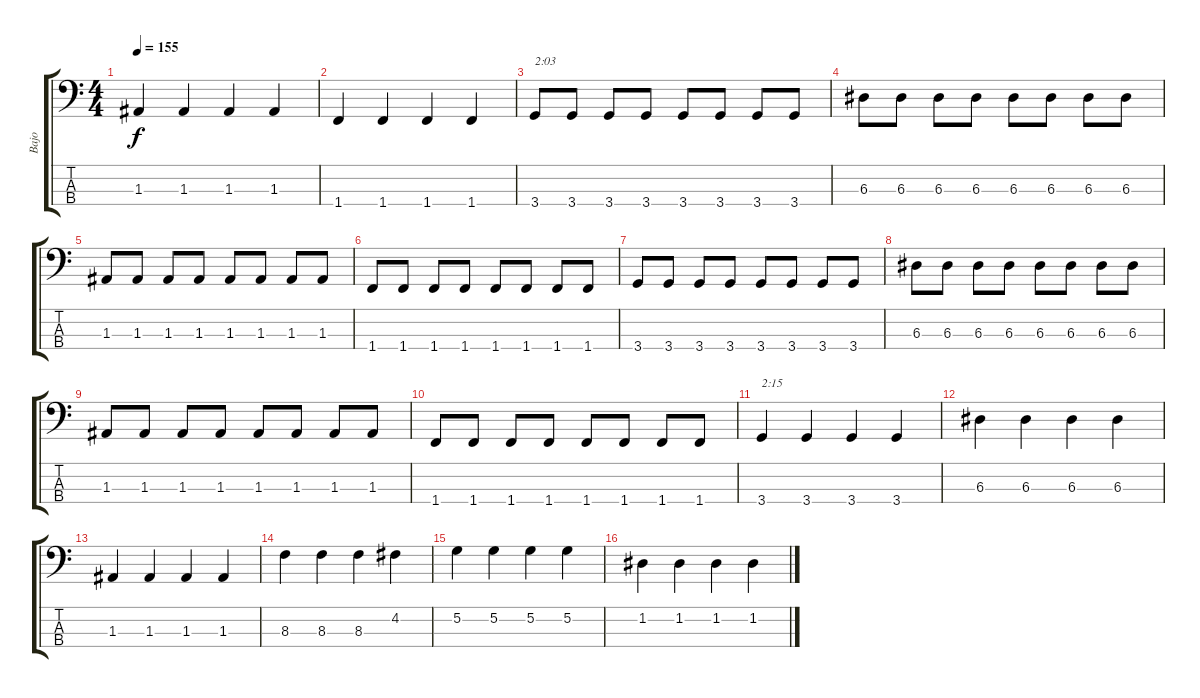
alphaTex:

\track ("Bajo" "Bajo") {instrument electricbassfinger}
\staff {score tabs}
\tuning (G2 D2 A1 E1) {hide}
\ts (4 4)
\tempo 155
\clef f4
\ks c
1.3.4{dy f} 1.3.4 1.3.4 1.3.4 |
1.4.4 1.4.4 1.4.4 1.4.4 |
3.4.8{txt "2:03"} 3.4.8 3.4.8 3.4.8 3.4.8 3.4.8 3.4.8 3.4.8 |
6.3.8 6.3.8 6.3.8 6.3.8 6.3.8 6.3.8 6.3.8 6.3.8 |
1.3.8 1.3.8 1.3.8 1.3.8 1.3.8 1.3.8 1.3.8 1.3.8 |
1.4.8 1.4.8 1.4.8 1.4.8 1.4.8 1.4.8 1.4.8 1.4.8 |
3.4.8 3.4.8 3.4.8 3.4.8 3.4.8 3.4.8 3.4.8 3.4.8 |
6.3.8 6.3.8 6.3.8 6.3.8 6.3.8 6.3.8 6.3.8 6.3.8 |
1.3.8 1.3.8 1.3.8 1.3.8 1.3.8 1.3.8 1.3.8 1.3.8 |
1.4.8 1.4.8 1.4.8 1.4.8 1.4.8 1.4.8 1.4.8 1.4.8 |
3.4.4{txt "2:15"} 3.4.4 3.4.4 3.4.4 |
6.3.4 6.3.4 6.3.4 6.3.4 |
1.3.4 1.3.4 1.3.4 1.3.4 |
8.3.4 8.3.4 8.3.4 4.2.4 |
5.2.4 5.2.4 5.2.4 5.2.4 |
1.2.4 1.2.4 1.2.4 1.2.4
